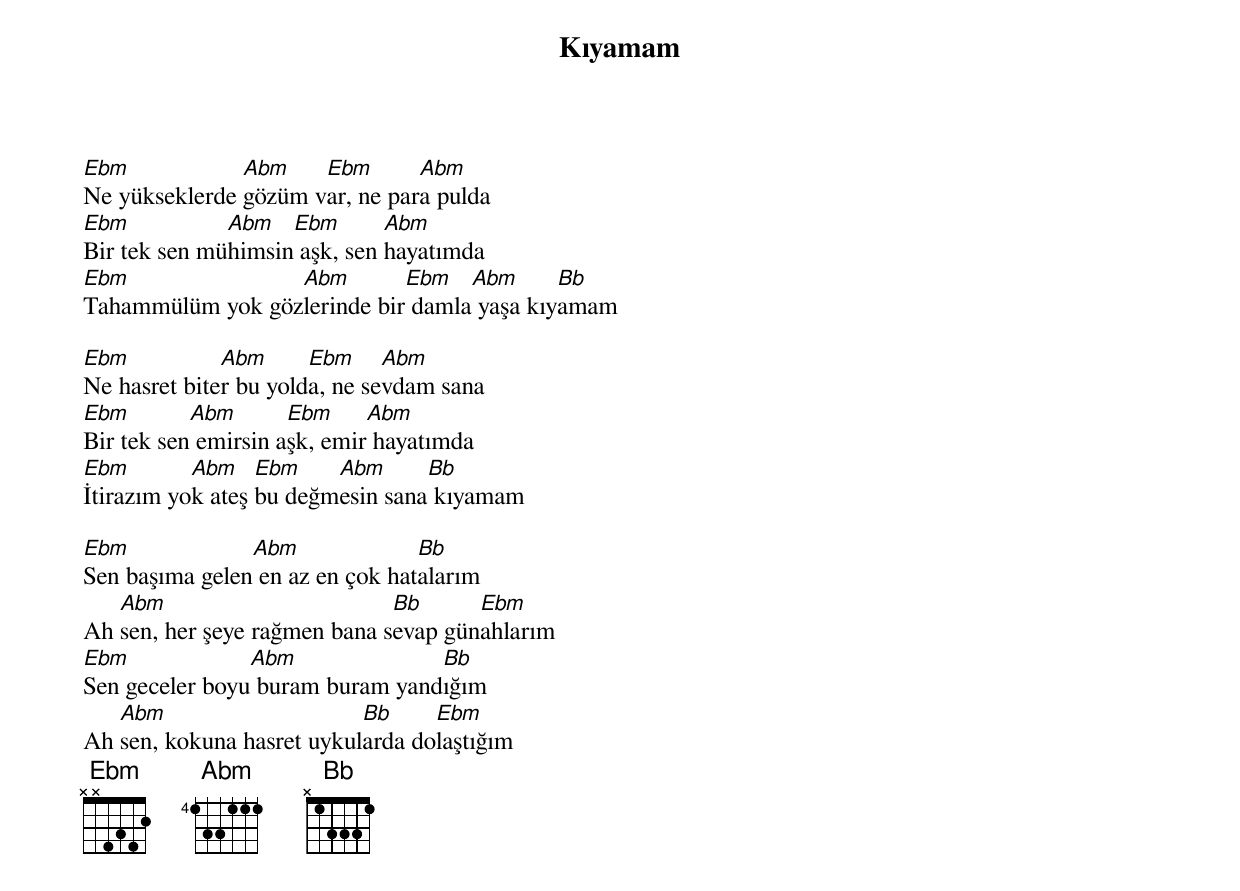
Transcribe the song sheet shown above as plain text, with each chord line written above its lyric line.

{title: Kıyamam}
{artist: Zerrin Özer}

Ebm            Abm    Ebm       Abm
Ne yükseklerde gözüm var, ne para pulda
Ebm           Abm   Ebm       Abm
Bir tek sen mühimsin aşk, sen hayatımda
Ebm               Abm        Ebm   Abm      Bb
Tahammülüm yok gözlerinde bir damla yaşa kıyamam

Ebm           Abm      Ebm     Abm
Ne hasret biter bu yolda, ne sevdam sana
Ebm        Abm       Ebm     Abm
Bir tek sen emirsin aşk, emir hayatımda
Ebm        Abm    Ebm    Abm      Bb
İtirazım yok ateş bu değmesin sana kıyamam

Ebm             Abm              Bb
Sen başıma gelen en az en çok hatalarım
   Abm                        Bb      Ebm
Ah sen, her şeye rağmen bana sevap günahlarım
Ebm             Abm              Bb
Sen geceler boyu buram buram yandığım
   Abm                     Bb     Ebm
Ah sen, kokuna hasret uykularda dolaştığım
